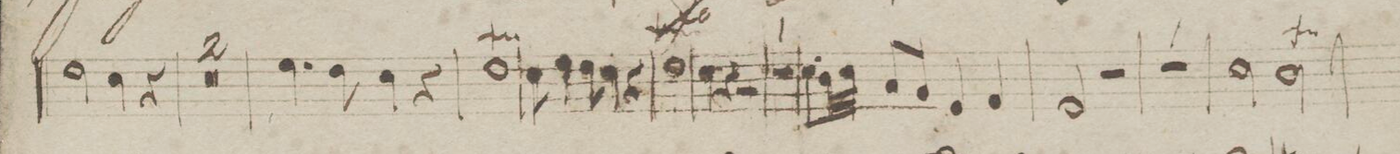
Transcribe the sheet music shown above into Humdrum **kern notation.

**kern	**dynam
*I"Clarinetto 2do. in B.	*
*clefG2	*
*k[b-e-]	*
*met(c)	*
*M4/4	*
2cc\	.
4b-\	.
4r	.
=8	=8
0r	.
=9	=9
=10	=10
4.dd\	.
8cc\	.
4b-\	.
4r	.
=11	=11
1cc\T	.
=12	=12
8b-\	.
4dd\	.
8cc\	.
4b-\	.
4r	.
=13	=13
1cc\T	.
=14	=14
4b-\	.
4r	.
2r	.
=15	=15
1r	.
=16	=16
8.b-\L	.
*32\right	*
32a\LL	.
32b-\JJJ	.
8g/L	.
8f/J	.
4d/	.
4e-/	.
=17	=17
2d/	.
2r	.
=18	=18
1r	.
=19	=19
2b-\	.
2a\t	.
=20	=20
*-	*-
